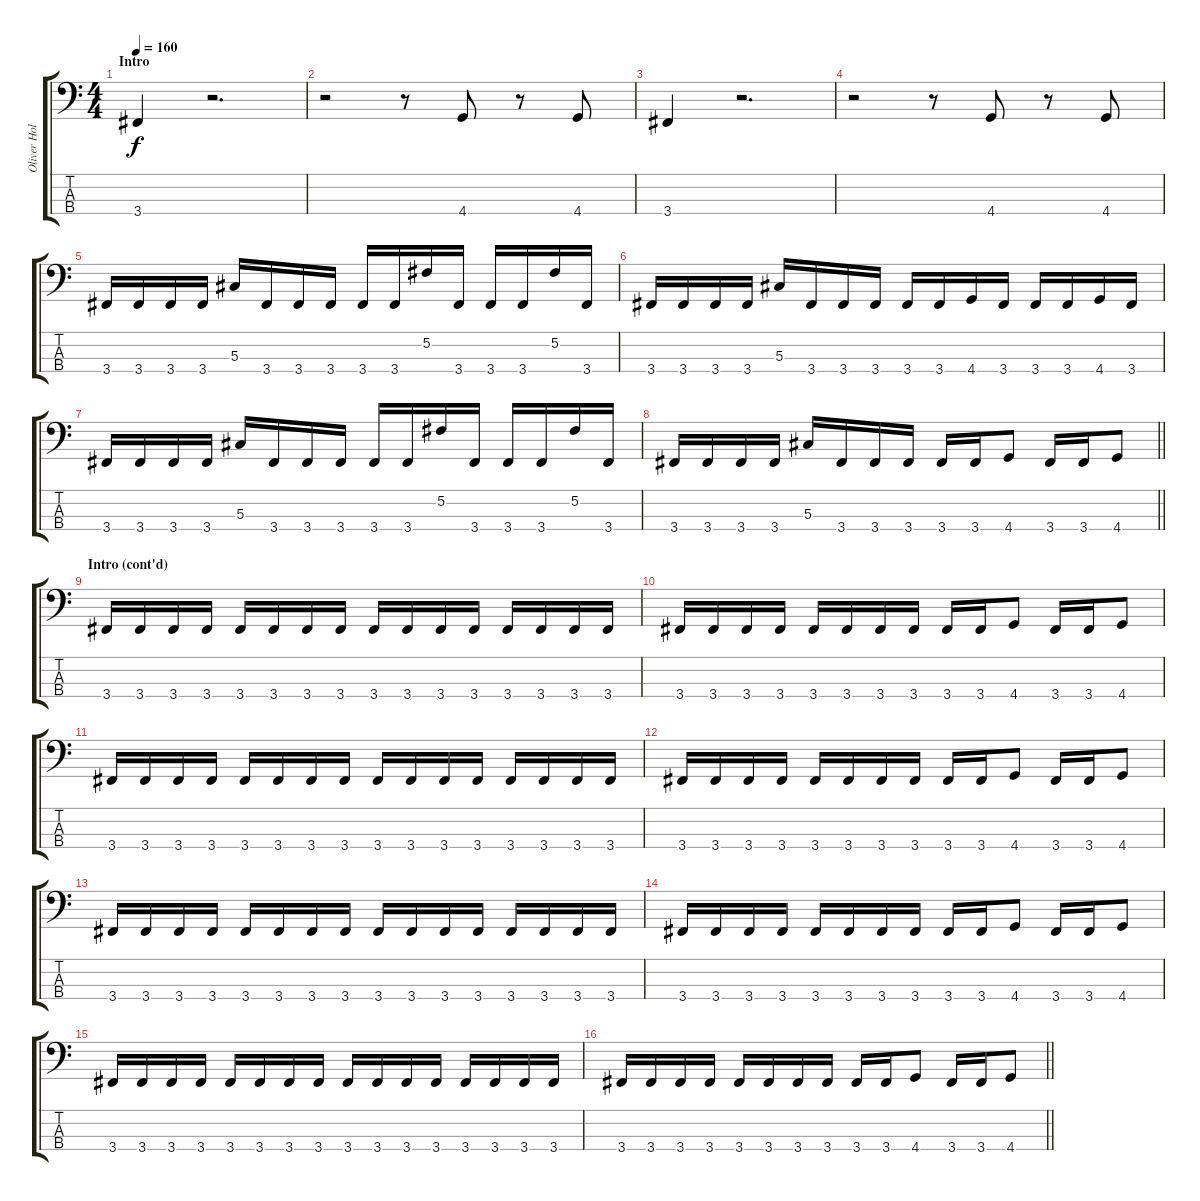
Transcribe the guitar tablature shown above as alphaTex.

\track ("Oliver Holzwarth" "Oliver Hol") {instrument electricbasspick}
\staff {score tabs}
\tuning (Gb2 Db2 Ab1 Eb1) {hide}
\ts (4 4)
\section ("" "Intro")
\tempo 160
\tempo 157
\tempo 160
\clef f4
\ks c
3.4.4{dy f volume 13 instrument electricbasspick} r.2{d} |
r.2 r.8 4.4.8 r.8 4.4.8 |
3.4.4 r.2{d} |
r.2 r.8 4.4.8 r.8 4.4.8 |
3.4.16 3.4.16 3.4.16 3.4.16 5.3.16 3.4.16 3.4.16 3.4.16 3.4.16 3.4.16 5.2.16 3.4.16 3.4.16 3.4.16 5.2.16 3.4.16 |
3.4.16 3.4.16 3.4.16 3.4.16 5.3.16 3.4.16 3.4.16 3.4.16 3.4.16 3.4.16 4.4.16 3.4.16 3.4.16 3.4.16 4.4.16 3.4.16 |
3.4.16 3.4.16 3.4.16 3.4.16 5.3.16 3.4.16 3.4.16 3.4.16 3.4.16 3.4.16 5.2.16 3.4.16 3.4.16 3.4.16 5.2.16 3.4.16 |
\barLineRight lightlight
3.4.16 3.4.16 3.4.16 3.4.16 5.3.16 3.4.16 3.4.16 3.4.16 3.4.16 3.4.16 4.4.8 3.4.16 3.4.16 4.4.8 |
\section ("" "Intro (cont'd)")
3.4.16{volume 14} 3.4.16 3.4.16 3.4.16 3.4.16 3.4.16 3.4.16 3.4.16 3.4.16 3.4.16 3.4.16 3.4.16 3.4.16 3.4.16 3.4.16 3.4.16 |
3.4.16 3.4.16 3.4.16 3.4.16 3.4.16 3.4.16 3.4.16 3.4.16 3.4.16 3.4.16 4.4.8 3.4.16 3.4.16 4.4.8 |
3.4.16 3.4.16 3.4.16 3.4.16 3.4.16 3.4.16 3.4.16 3.4.16 3.4.16 3.4.16 3.4.16 3.4.16 3.4.16 3.4.16 3.4.16 3.4.16 |
3.4.16 3.4.16 3.4.16 3.4.16 3.4.16 3.4.16 3.4.16 3.4.16 3.4.16 3.4.16 4.4.8 3.4.16 3.4.16 4.4.8 |
3.4.16 3.4.16 3.4.16 3.4.16 3.4.16 3.4.16 3.4.16 3.4.16 3.4.16 3.4.16 3.4.16 3.4.16 3.4.16 3.4.16 3.4.16 3.4.16 |
3.4.16 3.4.16 3.4.16 3.4.16 3.4.16 3.4.16 3.4.16 3.4.16 3.4.16 3.4.16 4.4.8 3.4.16 3.4.16 4.4.8 |
3.4.16 3.4.16 3.4.16 3.4.16 3.4.16 3.4.16 3.4.16 3.4.16 3.4.16 3.4.16 3.4.16 3.4.16 3.4.16 3.4.16 3.4.16 3.4.16 |
\barLineRight lightlight
3.4.16 3.4.16 3.4.16 3.4.16 3.4.16 3.4.16 3.4.16 3.4.16 3.4.16 3.4.16 4.4.8 3.4.16 3.4.16 4.4.8
